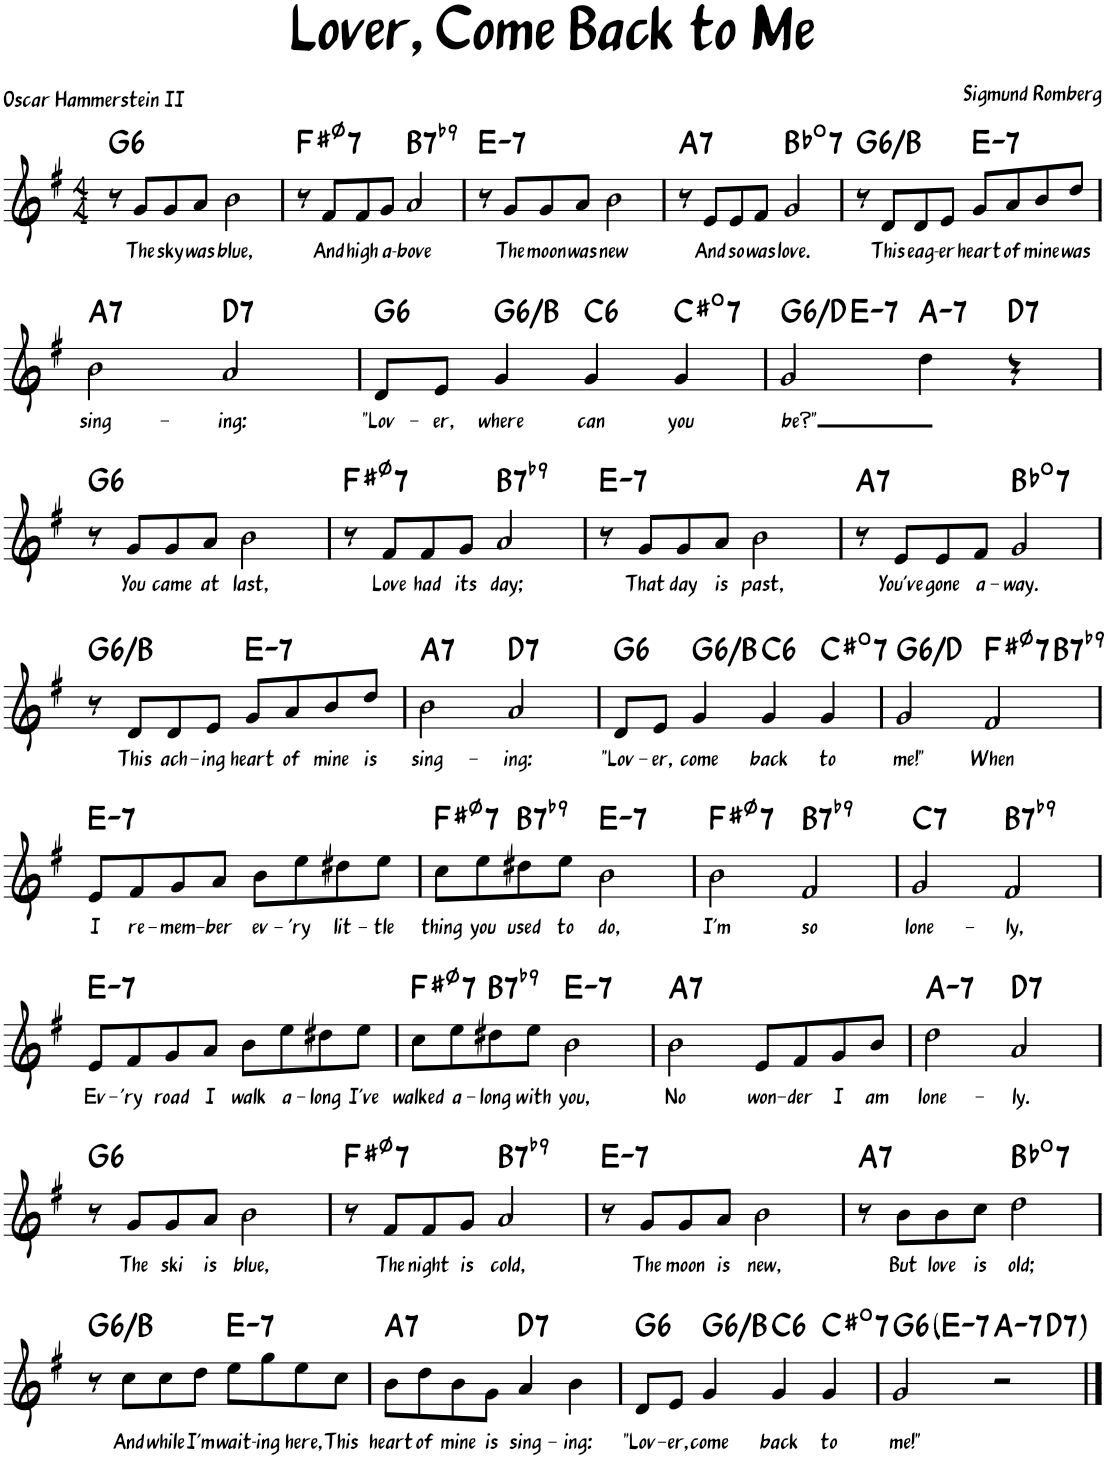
**kern	**text	**harte
*part1	*part1	*part1
*staff1	*staff1	*
*I"Piano	*	*
*I'Pno.	*	*
*clefG2	*	*
*k[f#]	*	*
*M4/4	*	*
=1	=1	=1
!	!	!LO:H:kt=6
8r	.	G:maj6
!	!LO:LY:b	!
8g/L	The	.
!	!LO:LY:b	!
8g/	sky	.
!	!LO:LY:b	!
8a/J	was	.
!	!LO:LY:b	!
2b\	blue,	.
=2	=2	=2
!	!	!LO:H:kt=7
8r	.	F#:hdim7
!	!LO:LY:b	!
8f#/L	And	.
!	!LO:LY:b	!
8f#/	high	.
!	!LO:LY:b	!
8g/J	a-	.
!	!LO:LY:b	!LO:H:kt=7
2a/	-bove	B:7(b9)
=3	=3	=3
!	!	!LO:H:kt=7
8r	.	E:min7
!	!LO:LY:b	!
8g/L	The	.
!	!LO:LY:b	!
8g/	moon	.
!	!LO:LY:b	!
8a/J	was	.
!	!LO:LY:b	!
2b\	new	.
=4	=4	=4
!	!	!LO:H:kt=7
8r	.	A:7
!	!LO:LY:b	!
8e/L	And	.
!	!LO:LY:b	!
8e/	so	.
!	!LO:LY:b	!
8f#/J	was	.
!	!LO:LY:b	!LO:H:kt=7
2g/	love.	Bb:dim7
=5	=5	=5
!	!	!LO:H:kt=6
8r	.	G:maj6/3
!	!LO:LY:b	!
8d/L	This	.
!	!LO:LY:b	!
8d/	eag-	.
!	!LO:LY:b	!
8e/J	-er	.
!	!LO:LY:b	!LO:H:kt=7
8g/L	heart	E:min7
!	!LO:LY:b	!
8a/	of	.
!	!LO:LY:b	!
8b/	mine	.
!	!LO:LY:b	!
8dd/J	was	.
!!LO:LB:g=z
=6	=6	=6
!	!LO:LY:b	!LO:H:kt=7
2b\	sing-	A:7
!	!LO:LY:b	!LO:H:kt=7
2a/	-ing:	D:7
=7	=7	=7
!	!LO:LY:b	!LO:H:kt=6
8d/L	"Lov-	G:maj6
!	!LO:LY:b	!
8e/J	-er,	.
!	!LO:LY:b	!LO:H:kt=6
4g/	where	G:maj6/3
!	!LO:LY:b	!LO:H:kt=6
4g/	can	C:maj6
!	!LO:LY:b	!LO:H:kt=7
4g/	you	C#:dim7
=8	=8	=8
!	!LO:LY:b	!LO:H:kt=6
*^	*	*
2g/	4ryy	be?"	G:maj6/5
!	!	!	!LO:H:kt=7
.	2.ryy	.	E:min7
!	!	!	!LO:H:kt=7
4dd\	.	.	A:min7
!	!	!	!LO:H:kt=7
4r	.	.	D:7
!!LO:LB:g=z	!!
=9	=9	=9	=9
!	!	!	!LO:H:kt=6
*v	*v	*	*
8r	.	G:maj6
!	!LO:LY:b	!
8g/L	You	.
!	!LO:LY:b	!
8g/	came	.
!	!LO:LY:b	!
8a/J	at	.
!	!LO:LY:b	!
2b\	last,	.
=10	=10	=10
!	!	!LO:H:kt=7
8r	.	F#:hdim7
!	!LO:LY:b	!
8f#/L	Love	.
!	!LO:LY:b	!
8f#/	had	.
!	!LO:LY:b	!
8g/J	its	.
!	!LO:LY:b	!LO:H:kt=7
2a/	day;	B:7(b9)
=11	=11	=11
!	!	!LO:H:kt=7
8r	.	E:min7
!	!LO:LY:b	!
8g/L	That	.
!	!LO:LY:b	!
8g/	day	.
!	!LO:LY:b	!
8a/J	is	.
!	!LO:LY:b	!
2b\	past,	.
=12	=12	=12
!	!	!LO:H:kt=7
8r	.	A:7
!	!LO:LY:b	!
8e/L	You've	.
!	!LO:LY:b	!
8e/	gone	.
!	!LO:LY:b	!
8f#/J	a-	.
!	!LO:LY:b	!LO:H:kt=7
2g/	-way.	Bb:dim7
!!LO:LB:g=z
=13	=13	=13
!	!	!LO:H:kt=6
8r	.	G:maj6/3
!	!LO:LY:b	!
8d/L	This	.
!	!LO:LY:b	!
8d/	ach-	.
!	!LO:LY:b	!
8e/J	-ing	.
!	!LO:LY:b	!LO:H:kt=7
8g/L	heart	E:min7
!	!LO:LY:b	!
8a/	of	.
!	!LO:LY:b	!
8b/	mine	.
!	!LO:LY:b	!
8dd/J	is	.
=14	=14	=14
!	!LO:LY:b	!LO:H:kt=7
2b\	sing-	A:7
!	!LO:LY:b	!LO:H:kt=7
2a/	-ing:	D:7
=15	=15	=15
!	!LO:LY:b	!LO:H:kt=6
8d/L	"Lov-	G:maj6
!	!LO:LY:b	!
8e/J	-er,	.
!	!LO:LY:b	!LO:H:kt=6
4g/	come	G:maj6/3
!	!LO:LY:b	!LO:H:kt=6
4g/	back	C:maj6
!	!LO:LY:b	!LO:H:kt=7
4g/	to	C#:dim7
=16	=16	=16
!	!LO:LY:b	!LO:H:kt=6
*^	*	*
2g/	2.ryy	me!"	G:maj6/5
!	!	!LO:LY:b	!LO:H:kt=7
2f#/	.	When	F#:hdim7
!	!	!	!LO:H:kt=7
.	4ryy	.	B:7(b9)
!!LO:LB:g=z	!!
=17	=17	=17	=17
!	!	!LO:LY:b	!LO:H:kt=7
*v	*v	*	*
8e/L	I	E:min7
!	!LO:LY:b	!
8f#/	re-	.
!	!LO:LY:b	!
8g/	-mem-	.
!	!LO:LY:b	!
8a/J	-ber	.
!	!LO:LY:b	!
8b\L	ev-	.
!	!LO:LY:b	!
8ee\	-'ry	.
!	!LO:LY:b	!
8dd#X\	lit-	.
!	!LO:LY:b	!
8ee\J	-tle	.
=18	=18	=18
!	!LO:LY:b	!LO:H:kt=7
8cc\L	thing	F#:hdim7
!	!LO:LY:b	!
8ee\	you	.
!	!LO:LY:b	!LO:H:kt=7
8dd#X\	used	B:7(b9)
!	!LO:LY:b	!
8ee\J	to	.
!	!LO:LY:b	!LO:H:kt=7
2b\	do,	E:min7
=19	=19	=19
!	!LO:LY:b	!LO:H:kt=7
2b\	I'm	F#:hdim7
!	!LO:LY:b	!LO:H:kt=7
2f#/	so	B:7(b9)
=20	=20	=20
!	!LO:LY:b	!LO:H:kt=7
2g/	lone-	C:7
!	!LO:LY:b	!LO:H:kt=7
2f#/	-ly,	B:7(b9)
!!LO:LB:g=z
=21	=21	=21
!	!LO:LY:b	!LO:H:kt=7
8e/L	Ev-	E:min7
!	!LO:LY:b	!
8f#/	-'ry	.
!	!LO:LY:b	!
8g/	road	.
!	!LO:LY:b	!
8a/J	I	.
!	!LO:LY:b	!
8b\L	walk	.
!	!LO:LY:b	!
8ee\	a-	.
!	!LO:LY:b	!
8dd#X\	-long	.
!	!LO:LY:b	!
8ee\J	I've	.
=22	=22	=22
!	!LO:LY:b	!LO:H:kt=7
8cc\L	walked	F#:hdim7
!	!LO:LY:b	!
8ee\	a-	.
!	!LO:LY:b	!LO:H:kt=7
8dd#X\	-long	B:7(b9)
!	!LO:LY:b	!
8ee\J	with	.
!	!LO:LY:b	!LO:H:kt=7
2b\	you,	E:min7
=23	=23	=23
!	!LO:LY:b	!LO:H:kt=7
2b\	No	A:7
!	!LO:LY:b	!
8e/L	won-	.
!	!LO:LY:b	!
8f#/	-der	.
!	!LO:LY:b	!
8g/	I	.
!	!LO:LY:b	!
8b/J	am	.
=24	=24	=24
!	!LO:LY:b	!LO:H:kt=7
2dd\	lone-	A:min7
!	!LO:LY:b	!LO:H:kt=7
2a/	-ly.	D:7
!!LO:LB:g=z
=25	=25	=25
!	!	!LO:H:kt=6
8r	.	G:maj6
!	!LO:LY:b	!
8g/L	The	.
!	!LO:LY:b	!
8g/	ski	.
!	!LO:LY:b	!
8a/J	is	.
!	!LO:LY:b	!
2b\	blue,	.
=26	=26	=26
!	!	!LO:H:kt=7
8r	.	F#:hdim7
!	!LO:LY:b	!
8f#/L	The	.
!	!LO:LY:b	!
8f#/	night	.
!	!LO:LY:b	!
8g/J	is	.
!	!LO:LY:b	!LO:H:kt=7
2a/	cold,	B:7(b9)
=27	=27	=27
!	!	!LO:H:kt=7
8r	.	E:min7
!	!LO:LY:b	!
8g/L	The	.
!	!LO:LY:b	!
8g/	moon	.
!	!LO:LY:b	!
8a/J	is	.
!	!LO:LY:b	!
2b\	new,	.
=28	=28	=28
!	!	!LO:H:kt=7
8r	.	A:7
!	!LO:LY:b	!
8b\L	But	.
!	!LO:LY:b	!
8b\	love	.
!	!LO:LY:b	!
8cc\J	is	.
!	!LO:LY:b	!LO:H:kt=7
2dd\	old;	Bb:dim7
!!LO:LB:g=z
=29	=29	=29
!	!	!LO:H:kt=6
8r	.	G:maj6/3
!	!LO:LY:b	!
8cc\L	And	.
!	!LO:LY:b	!
8cc\	while	.
!	!LO:LY:b	!
8dd\J	I'm	.
!	!LO:LY:b	!LO:H:kt=7
8ee\L	wait-	E:min7
!	!LO:LY:b	!
8gg\	-ing	.
!	!LO:LY:b	!
8ee\	here,	.
!	!LO:LY:b	!
8cc\J	This	.
=30	=30	=30
!	!LO:LY:b	!LO:H:kt=7
8b\L	heart	A:7
!	!LO:LY:b	!
8dd\	of	.
!	!LO:LY:b	!
8b\	mine	.
!	!LO:LY:b	!
8g\J	is	.
!	!LO:LY:b	!LO:H:kt=7
4a/	sing-	D:7
!	!LO:LY:b	!
4b\	-ing:	.
=31	=31	=31
!	!LO:LY:b	!LO:H:kt=6
8d/L	"Lov-	G:maj6
!	!LO:LY:b	!
8e/J	-er,	.
!	!LO:LY:b	!LO:H:kt=6
4g/	come	G:maj6/3
!	!LO:LY:b	!LO:H:kt=6
4g/	back	C:maj6
!	!LO:LY:b	!LO:H:kt=7
4g/	to	C#:dim7
=32	=32	=32
!	!LO:LY:b	!LO:H:kt=6
*^	*	*
*	*^	*	*
2g/	4ryy	2.ryy	me!"	G:maj6
!	!	!	!	!LO:H:kt=7
.	2.ryy	.	.	E:min7
!	!	!	!	!LO:H:kt=7
2r	.	.	.	A:min7
!	!	!	!	!LO:H:kt=7
.	.	4ryy	.	D:7
*v	*v	*v	*	*
==	==	==
*-	*-	*-
